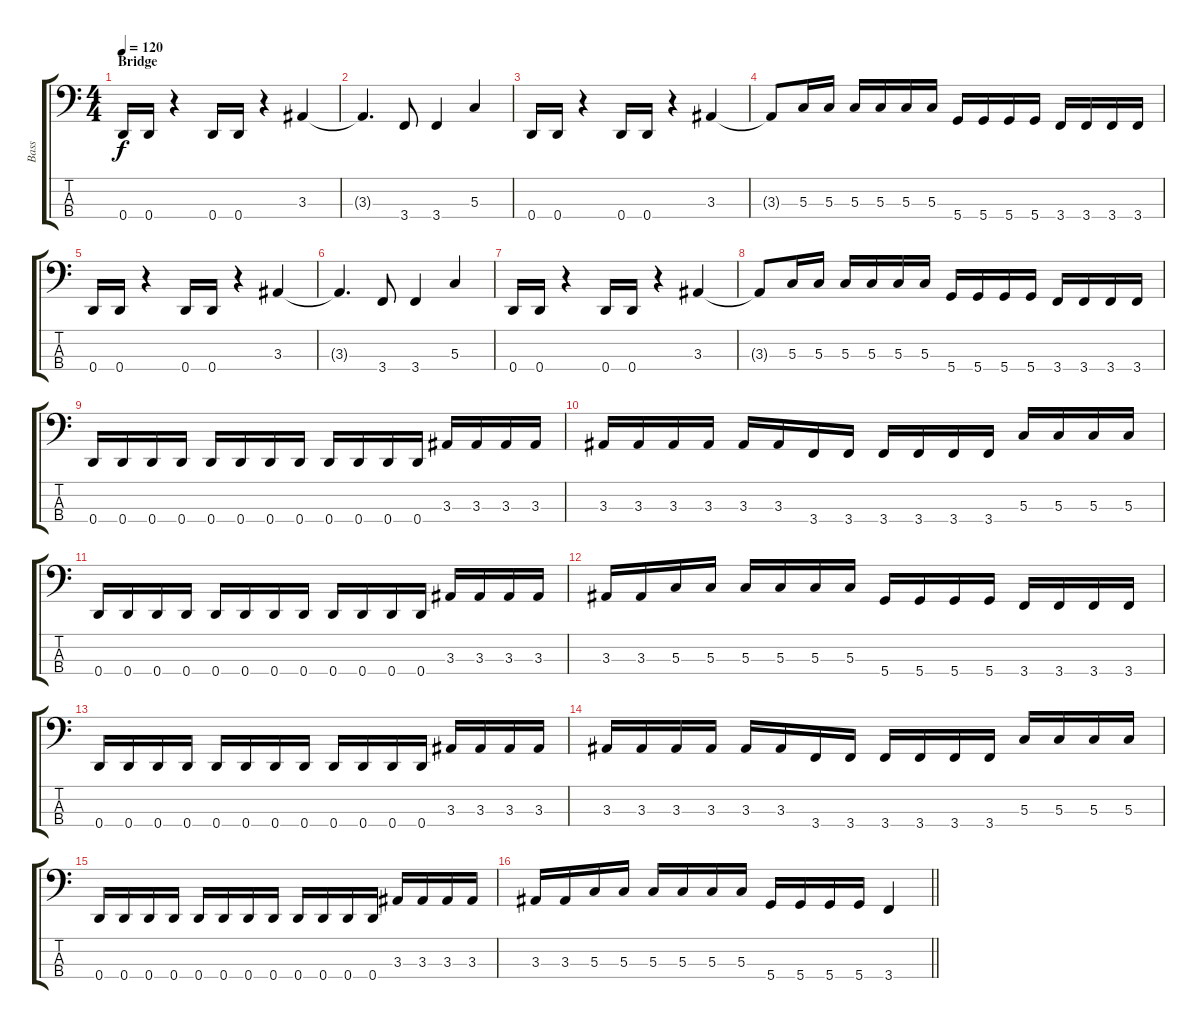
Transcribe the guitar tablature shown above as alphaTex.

\track ("Bass" "Bass") {instrument electricbasspick}
\staff {score tabs}
\tuning (F2 C2 G1 D1) {hide}
\ts (4 4)
\section ("" "Bridge")
\tempo 120
\clef f4
\ks c
0.4.16{dy f} 0.4.16 r.4 0.4.16 0.4.16 r.4 3.3.4 |
3.3{t}.4{d} 3.4.8 3.4.4 5.3.4 |
0.4.16 0.4.16 r.4 0.4.16 0.4.16 r.4 3.3.4 |
3.3{t}.8 5.3.16 5.3.16 5.3.16 5.3.16 5.3.16 5.3.16 5.4.16 5.4.16 5.4.16 5.4.16 3.4.16 3.4.16 3.4.16 3.4.16 |
0.4.16 0.4.16 r.4 0.4.16 0.4.16 r.4 3.3.4 |
3.3{t}.4{d} 3.4.8 3.4.4 5.3.4 |
0.4.16 0.4.16 r.4 0.4.16 0.4.16 r.4 3.3.4 |
3.3{t}.8 5.3.16 5.3.16 5.3.16 5.3.16 5.3.16 5.3.16 5.4.16 5.4.16 5.4.16 5.4.16 3.4.16 3.4.16 3.4.16 3.4.16 |
0.4.16 0.4.16 0.4.16 0.4.16 0.4.16 0.4.16 0.4.16 0.4.16 0.4.16 0.4.16 0.4.16 0.4.16 3.3.16 3.3.16 3.3.16 3.3.16 |
3.3.16 3.3.16 3.3.16 3.3.16 3.3.16 3.3.16 3.4.16 3.4.16 3.4.16 3.4.16 3.4.16 3.4.16 5.3.16 5.3.16 5.3.16 5.3.16 |
0.4.16 0.4.16 0.4.16 0.4.16 0.4.16 0.4.16 0.4.16 0.4.16 0.4.16 0.4.16 0.4.16 0.4.16 3.3.16 3.3.16 3.3.16 3.3.16 |
3.3.16 3.3.16 5.3.16 5.3.16 5.3.16 5.3.16 5.3.16 5.3.16 5.4.16 5.4.16 5.4.16 5.4.16 3.4.16 3.4.16 3.4.16 3.4.16 |
0.4.16 0.4.16 0.4.16 0.4.16 0.4.16 0.4.16 0.4.16 0.4.16 0.4.16 0.4.16 0.4.16 0.4.16 3.3.16 3.3.16 3.3.16 3.3.16 |
3.3.16 3.3.16 3.3.16 3.3.16 3.3.16 3.3.16 3.4.16 3.4.16 3.4.16 3.4.16 3.4.16 3.4.16 5.3.16 5.3.16 5.3.16 5.3.16 |
0.4.16 0.4.16 0.4.16 0.4.16 0.4.16 0.4.16 0.4.16 0.4.16 0.4.16 0.4.16 0.4.16 0.4.16 3.3.16 3.3.16 3.3.16 3.3.16 |
\barLineRight lightlight
3.3.16 3.3.16 5.3.16 5.3.16 5.3.16 5.3.16 5.3.16 5.3.16 5.4.16 5.4.16 5.4.16 5.4.16 3.4.4
